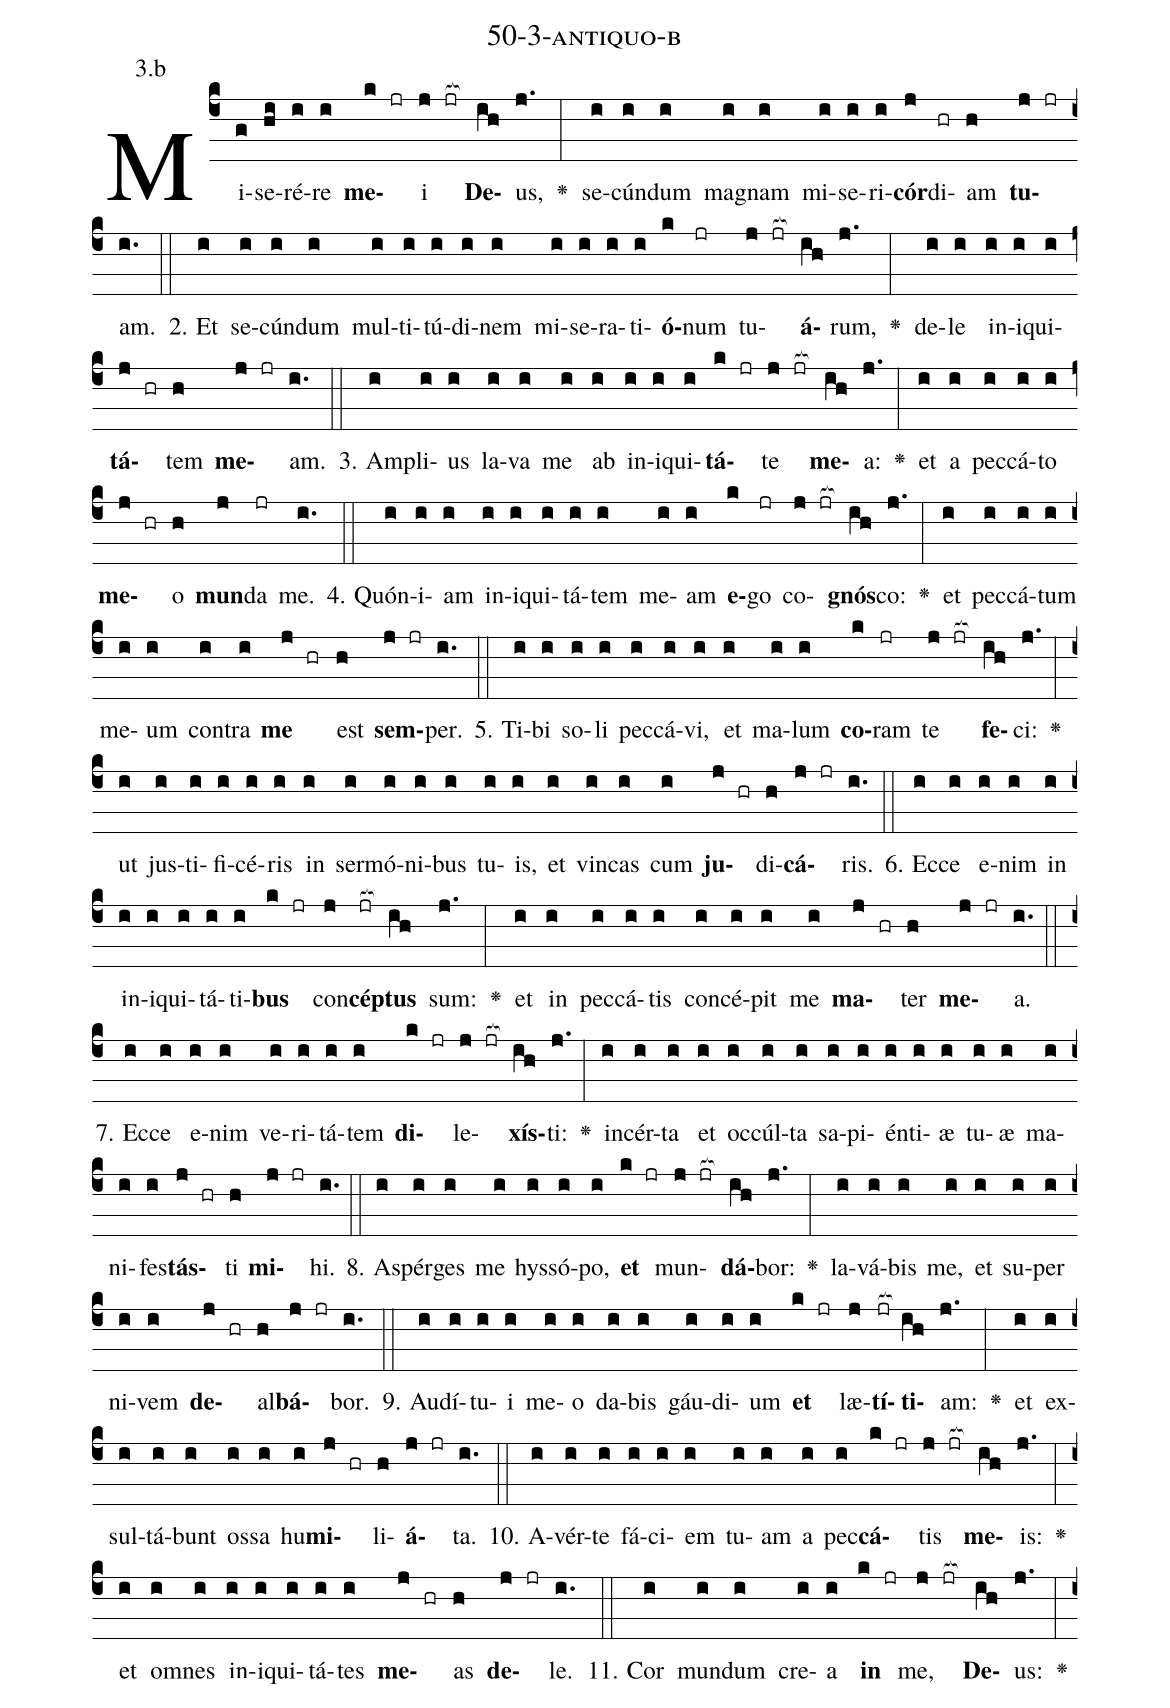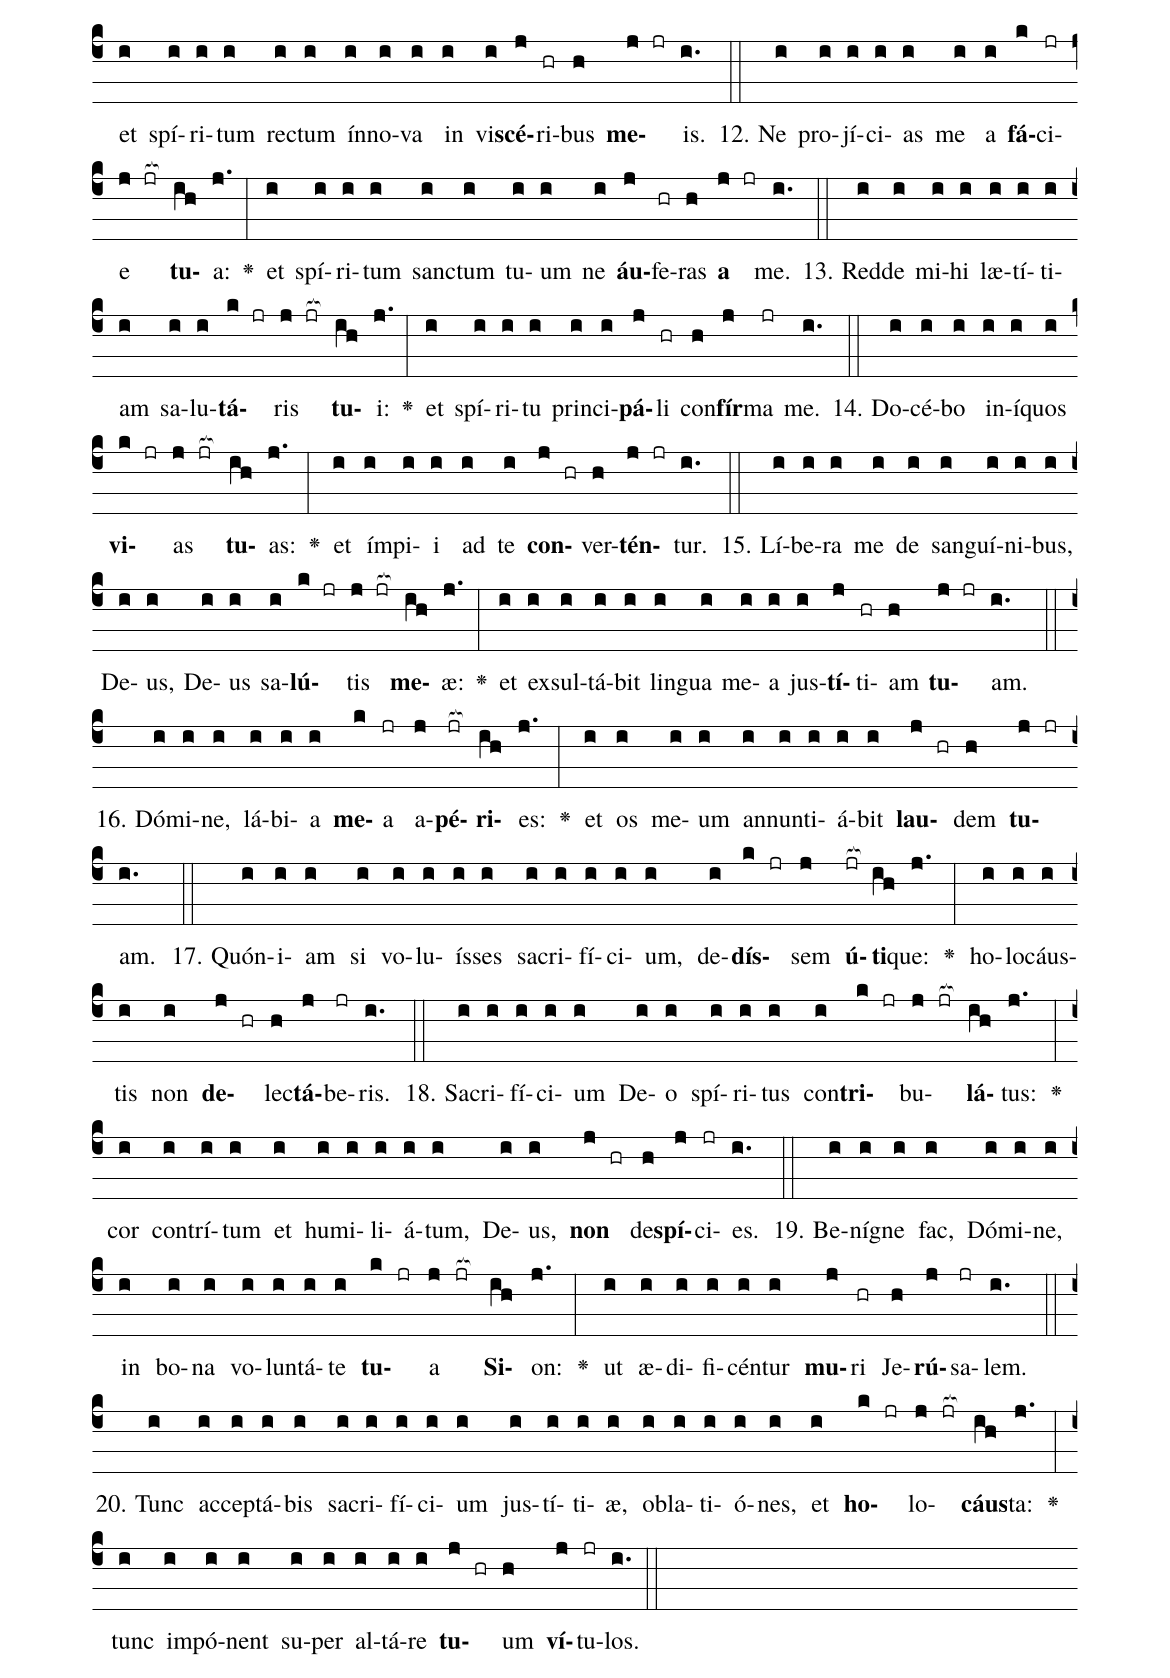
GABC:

name: 50-3-antiquo-b;
annotation: 3.b;
%%
(c4)Mi(g)se(hi)ré(i)re(i) <b>me</b>(k jr)i(j jr[ocb:1{]) <b>De</b>(ih[ocb:0}])us,(j.) <v>\greheightstar</v>(:) se(i)cún(i)dum(i) ma(i)gnam(i) mi(i)se(i)ri(i)<b>cór</b>(j)di(hr)am(h) <b>tu</b>(j jr)am.(i.) (::)
2. Et(i) se(i)cún(i)dum(i) mul(i)ti(i)tú(i)di(i)nem(i) mi(i)se(i)ra(i)ti(i)<b>ó</b>(k)num(jr) tu(j jr[ocb:1{])<b>á</b>(ih[ocb:0}])rum,(j.) <v>\greheightstar</v>(:) de(i)le(i) in(i)i(i)qui(i)<b>tá</b>(j hr)tem(h) <b>me</b>(j jr)am.(i.) (::)
3. Am(i)pli(i)us(i) la(i)va(i) me(i) ab(i) in(i)i(i)qui(i)<b>tá</b>(k jr)te(j jr[ocb:1{]) <b>me</b>(ih[ocb:0}])a:(j.) <v>\greheightstar</v>(:) et(i) a(i) pec(i)cá(i)to(i) <b>me</b>(j hr)o(h) <b>mun</b>(j)da(jr) me.(i.) (::)
4. Quón(i)i(i)am(i) in(i)i(i)qui(i)tá(i)tem(i) me(i)am(i) <b>e</b>(k)go(jr) co(j jr[ocb:1{])<b>gnós</b>(ih[ocb:0}])co:(j.) <v>\greheightstar</v>(:) et(i) pec(i)cá(i)tum(i) me(i)um(i) con(i)tra(i) <b>me</b>(j hr) est(h) <b>sem</b>(j jr)per.(i.) (::)
5. Ti(i)bi(i) so(i)li(i) pec(i)cá(i)vi,(i) et(i) ma(i)lum(i) <b>co</b>(k)ram(jr) te(j jr[ocb:1{]) <b>fe</b>(ih[ocb:0}])ci:(j.) <v>\greheightstar</v>(:) ut(i) jus(i)ti(i)fi(i)cé(i)ris(i) in(i) ser(i)mó(i)ni(i)bus(i) tu(i)is,(i) et(i) vin(i)cas(i) cum(i) <b>ju</b>(j hr)di(h)<b>cá</b>(j jr)ris.(i.) (::)
6. Ec(i)ce(i) e(i)nim(i) in(i) in(i)i(i)qui(i)tá(i)ti(i)<b>bus</b>(k jr) con(j)<b>cép</b>(jr[ocb:1{])<b>tus</b>(ih[ocb:0}]) sum:(j.) <v>\greheightstar</v>(:) et(i) in(i) pec(i)cá(i)tis(i) con(i)cé(i)pit(i) me(i) <b>ma</b>(j hr)ter(h) <b>me</b>(j jr)a.(i.) (::)
7. Ec(i)ce(i) e(i)nim(i) ve(i)ri(i)tá(i)tem(i) <b>di</b>(k jr)le(j jr[ocb:1{])<b>xís</b>(ih[ocb:0}])ti:(j.) <v>\greheightstar</v>(:) in(i)cér(i)ta(i) et(i) oc(i)cúl(i)ta(i) sa(i)pi(i)én(i)ti(i)æ(i) tu(i)æ(i) ma(i)ni(i)fes(i)<b>tás</b>(j hr)ti(h) <b>mi</b>(j jr)hi.(i.) (::)
8. A(i)spér(i)ges(i) me(i) hys(i)só(i)po,(i) <b>et</b>(k jr) mun(j jr[ocb:1{])<b>dá</b>(ih[ocb:0}])bor:(j.) <v>\greheightstar</v>(:) la(i)vá(i)bis(i) me,(i) et(i) su(i)per(i) ni(i)vem(i) <b>de</b>(j hr)al(h)<b>bá</b>(j jr)bor.(i.) (::)
9. Au(i)dí(i)tu(i)i(i) me(i)o(i) da(i)bis(i) gáu(i)di(i)um(i) <b>et</b>(k jr) læ(j)<b>tí</b>(jr[ocb:1{])<b>ti</b>(ih[ocb:0}])am:(j.) <v>\greheightstar</v>(:) et(i) ex(i)sul(i)tá(i)bunt(i) os(i)sa(i) hu(i)<b>mi</b>(j hr)li(h)<b>á</b>(j jr)ta.(i.) (::)
10. A(i)vér(i)te(i) fá(i)ci(i)em(i) tu(i)am(i) a(i) pec(i)<b>cá</b>(k jr)tis(j jr[ocb:1{]) <b>me</b>(ih[ocb:0}])is:(j.) <v>\greheightstar</v>(:) et(i) om(i)nes(i) in(i)i(i)qui(i)tá(i)tes(i) <b>me</b>(j hr)as(h) <b>de</b>(j jr)le.(i.) (::)
11. Cor(i) mun(i)dum(i) cre(i)a(i) <b>in</b>(k jr) me,(j jr[ocb:1{]) <b>De</b>(ih[ocb:0}])us:(j.) <v>\greheightstar</v>(:) et(i) spí(i)ri(i)tum(i) rec(i)tum(i) ín(i)no(i)va(i) in(i) vi(i)<b>scé</b>(j)ri(hr)bus(h) <b>me</b>(j jr)is.(i.) (::)
12. Ne(i) pro(i)jí(i)ci(i)as(i) me(i) a(i) <b>fá</b>(k)ci(jr)e(j jr[ocb:1{]) <b>tu</b>(ih[ocb:0}])a:(j.) <v>\greheightstar</v>(:) et(i) spí(i)ri(i)tum(i) sanc(i)tum(i) tu(i)um(i) ne(i) <b>áu</b>(j)fe(hr)ras(h) <b>a</b>(j jr) me.(i.) (::)
13. Red(i)de(i) mi(i)hi(i) læ(i)tí(i)ti(i)am(i) sa(i)lu(i)<b>tá</b>(k jr)ris(j jr[ocb:1{]) <b>tu</b>(ih[ocb:0}])i:(j.) <v>\greheightstar</v>(:) et(i) spí(i)ri(i)tu(i) prin(i)ci(i)<b>pá</b>(j)li(hr) con(h)<b>fír</b>(j)ma(jr) me.(i.) (::)
14. Do(i)cé(i)bo(i) in(i)í(i)quos(i) <b>vi</b>(k jr)as(j jr[ocb:1{]) <b>tu</b>(ih[ocb:0}])as:(j.) <v>\greheightstar</v>(:) et(i) ím(i)pi(i)i(i) ad(i) te(i) <b>con</b>(j hr)ver(h)<b>tén</b>(j jr)tur.(i.) (::)
15. Lí(i)be(i)ra(i) me(i) de(i) san(i)guí(i)ni(i)bus,(i) De(i)us,(i) De(i)us(i) sa(i)<b>lú</b>(k jr)tis(j jr[ocb:1{]) <b>me</b>(ih[ocb:0}])æ:(j.) <v>\greheightstar</v>(:) et(i) ex(i)sul(i)tá(i)bit(i) lin(i)gua(i) me(i)a(i) jus(i)<b>tí</b>(j)ti(hr)am(h) <b>tu</b>(j jr)am.(i.) (::)
16. Dó(i)mi(i)ne,(i) lá(i)bi(i)a(i) <b>me</b>(k)a(jr) a(j)<b>pé</b>(jr[ocb:1{])<b>ri</b>(ih[ocb:0}])es:(j.) <v>\greheightstar</v>(:) et(i) os(i) me(i)um(i) an(i)nun(i)ti(i)á(i)bit(i) <b>lau</b>(j hr)dem(h) <b>tu</b>(j jr)am.(i.) (::)
17. Quón(i)i(i)am(i) si(i) vo(i)lu(i)ís(i)ses(i) sa(i)cri(i)fí(i)ci(i)um,(i) de(i)<b>dís</b>(k jr)sem(j) <b>ú</b>(jr[ocb:1{])<b>ti</b>(ih[ocb:0}])que:(j.) <v>\greheightstar</v>(:) ho(i)lo(i)cáus(i)tis(i) non(i) <b>de</b>(j hr)lec(h)<b>tá</b>(j)be(jr)ris.(i.) (::)
18. Sa(i)cri(i)fí(i)ci(i)um(i) De(i)o(i) spí(i)ri(i)tus(i) con(i)<b>tri</b>(k jr)bu(j jr[ocb:1{])<b>lá</b>(ih[ocb:0}])tus:(j.) <v>\greheightstar</v>(:) cor(i) con(i)trí(i)tum(i) et(i) hu(i)mi(i)li(i)á(i)tum,(i) De(i)us,(i) <b>non</b>(j hr) de(h)<b>spí</b>(j)ci(jr)es.(i.) (::)
19. Be(i)ní(i)gne(i) fac,(i) Dó(i)mi(i)ne,(i) in(i) bo(i)na(i) vo(i)lun(i)tá(i)te(i) <b>tu</b>(k jr)a(j jr[ocb:1{]) <b>Si</b>(ih[ocb:0}])on:(j.) <v>\greheightstar</v>(:) ut(i) æ(i)di(i)fi(i)cén(i)tur(i) <b>mu</b>(j)ri(hr) Je(h)<b>rú</b>(j)sa(jr)lem.(i.) (::)
20. Tunc(i) ac(i)cep(i)tá(i)bis(i) sa(i)cri(i)fí(i)ci(i)um(i) jus(i)tí(i)ti(i)æ,(i) ob(i)la(i)ti(i)ó(i)nes,(i) et(i) <b>ho</b>(k jr)lo(j jr[ocb:1{])<b>cáus</b>(ih[ocb:0}])ta:(j.) <v>\greheightstar</v>(:) tunc(i) im(i)pó(i)nent(i) su(i)per(i) al(i)tá(i)re(i) <b>tu</b>(j hr)um(h) <b>ví</b>(j)tu(jr)los.(i.) (::)
